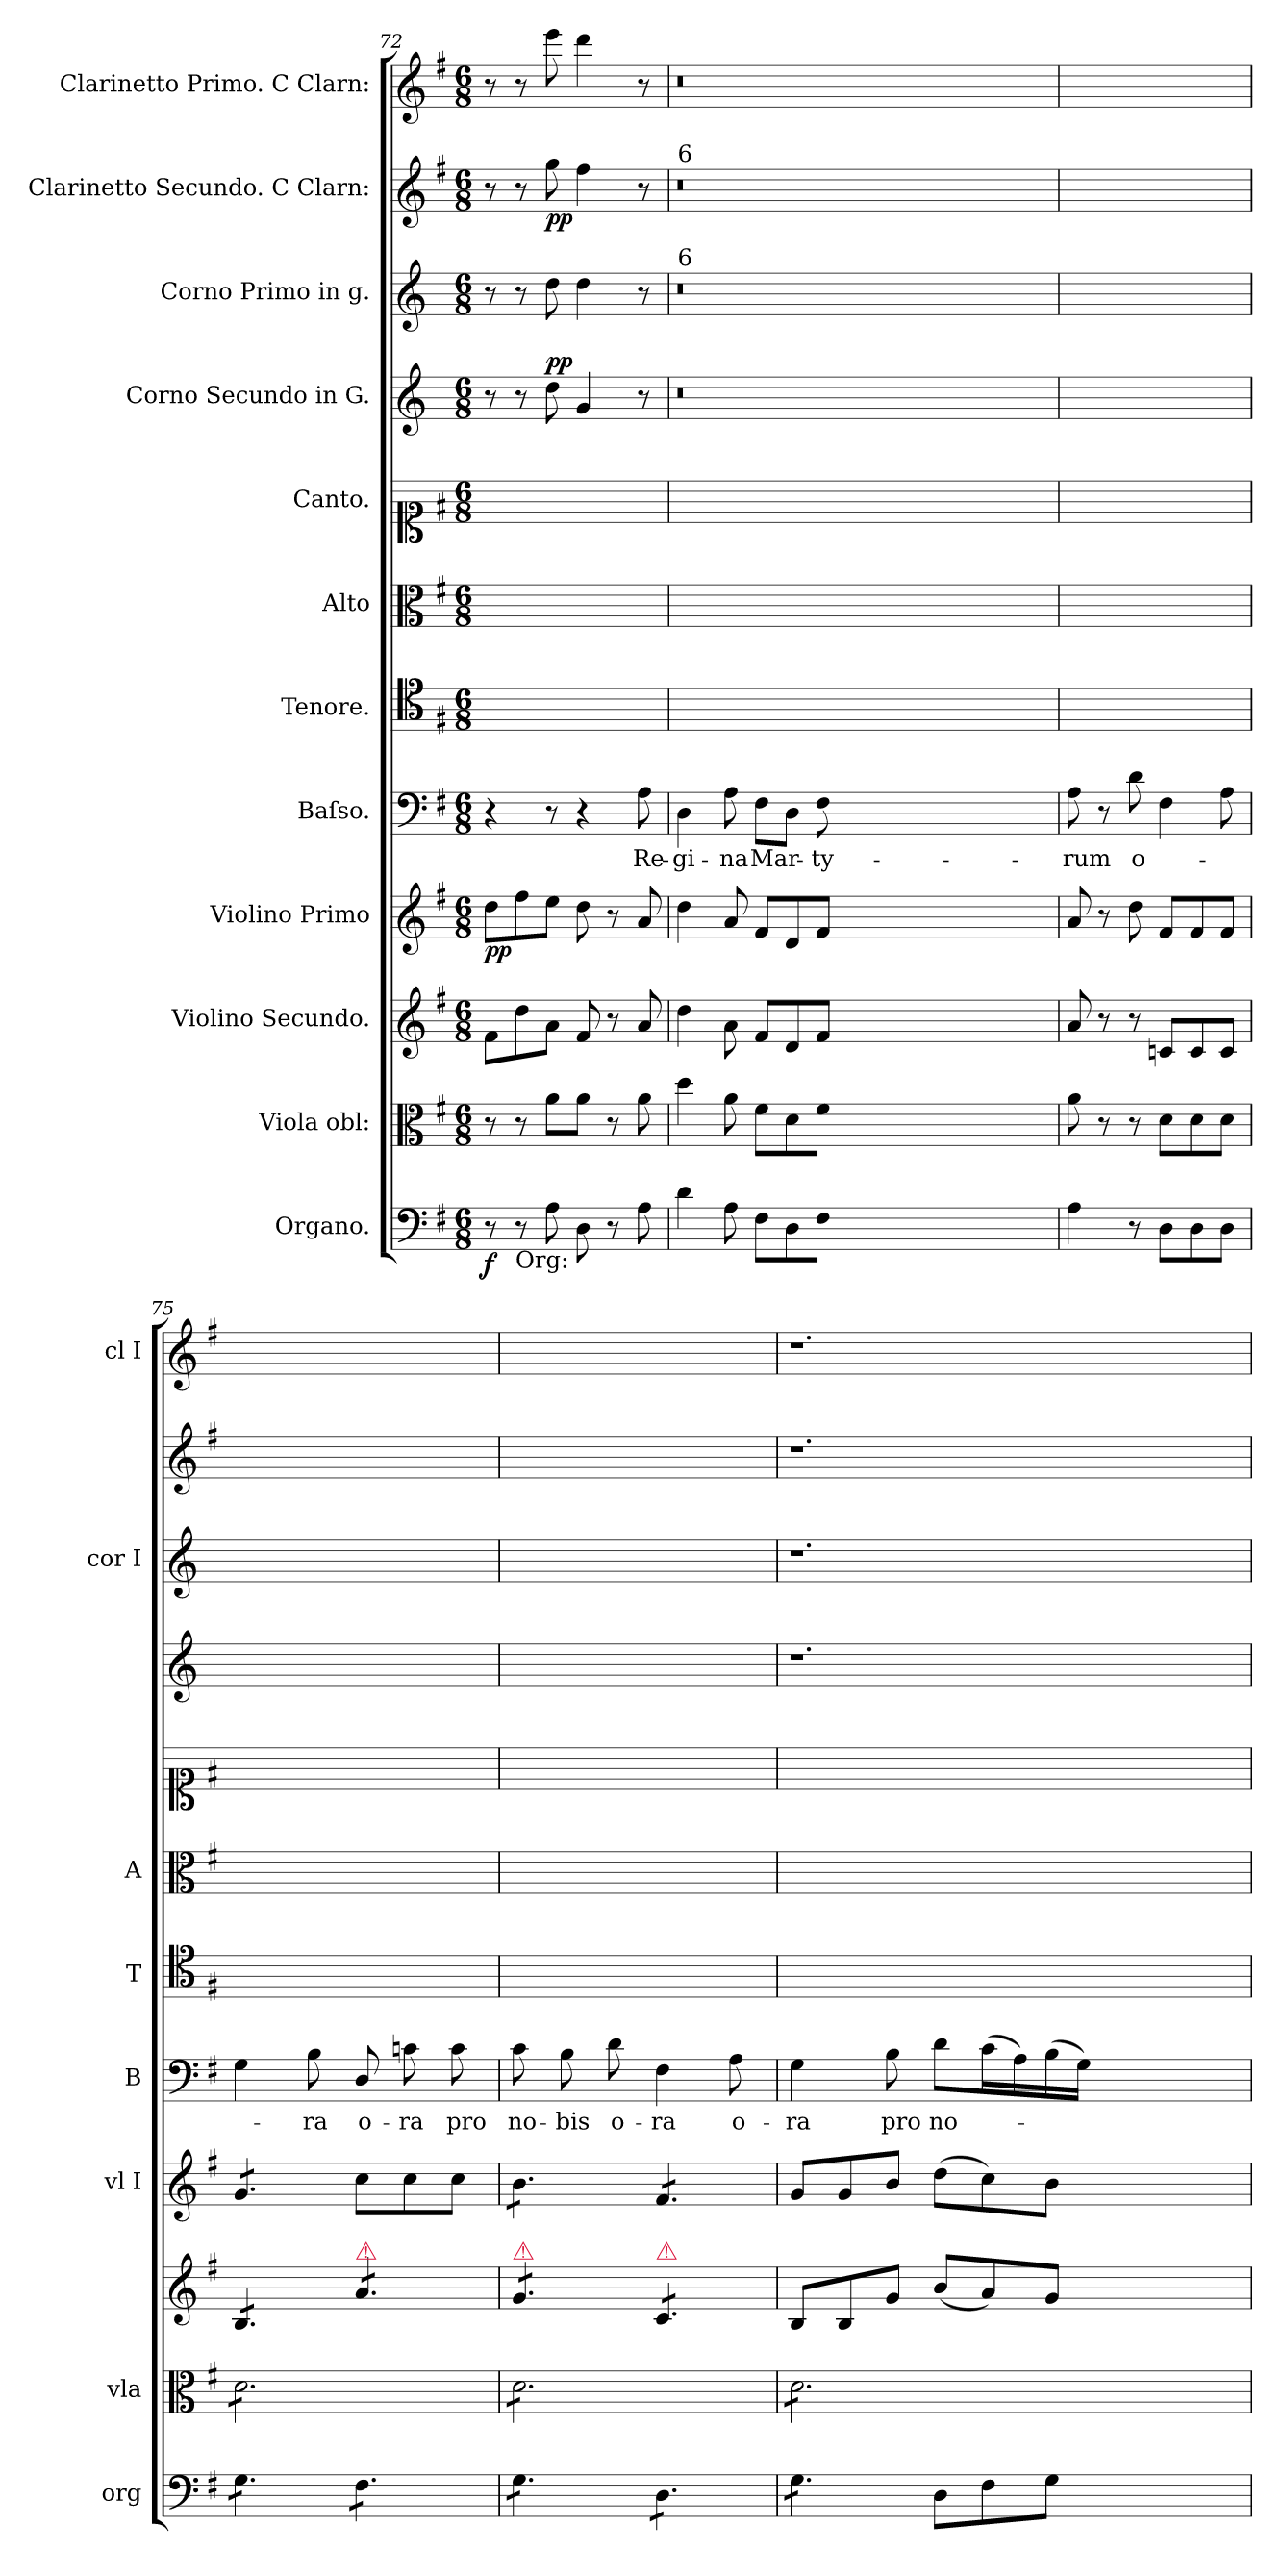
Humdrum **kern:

**kern	**dynam	**kern	**dynam	**kern	**dynam	**kern	**dynam	**kern	**text	**dynam	**kern	**kern	**kern	**kern	**dynam	**kern	**dynam	**kern	**dynam	**kern
*part12	*part12	*part11	*part11	*part10	*part10	*part9	*part9	*part8	*part8	*part8	*part7	*part6	*part5	*part4	*part4	*part3	*part3	*part2	*part2	*part1
*staff12	*staff12	*staff11	*staff11	*staff10	*staff10	*staff9	*staff9	*staff8	*staff8	*staff8	*staff7	*staff6	*staff5	*staff4	*staff4	*staff3	*staff3	*staff2	*staff2	*staff1
*I"Organo.	*	*I"Viola obl:	*	*I"Violino Secundo.	*	*I"Violino Primo	*	*I"Baſso.	*	*	*I"Tenore.	*I"Alto	*I"Canto.	*I"Corno Secundo in G.	*	*I"Corno Primo in g.	*	*I"Clarinetto Secundo. C Clarn:	*	*I"Clarinetto Primo. C Clarn:
*I'org	*	*I'vla	*	*	*	*I'vl I	*	*I'B	*	*	*I'T	*I'A	*	*	*	*I'cor I	*	*	*	*I'cl I
*clefF4	*	*clefC3	*	*clefG2	*	*clefG2	*	*clefF4	*	*	*clefC4	*clefC3	*clefC1	*clefG2	*	*clefG2	*	*clefG2	*	*clefG2
*	*	*	*	*	*	*	*	*	*	*	*	*	*	*ITrd3c5	*	*ITrd3c5	*	*	*	*
*k[f#]	*	*k[f#]	*	*k[f#]	*	*k[f#]	*	*k[f#]	*	*	*k[f#]	*k[f#]	*k[f#]	*k[f#]	*	*k[f#]	*	*k[f#]	*	*k[f#]
*G:	*	*G:	*	*G:	*	*G:	*	*G:	*	*	*G:	*G:	*G:	*G:	*	*G:	*	*G:	*	*G:
*M6/8	*	*M6/8	*	*M6/8	*	*M6/8	*	*M6/8	*	*	*M6/8	*M6/8	*M6/8	*M6/8	*	*M6/8	*	*M6/8	*	*M6/8
=72	=72	=72	=72	=72	=72	=72	=72	=72	=72	=72	=72	=72	=72	=72	=72	=72	=72	=72	=72	=72
!	!LO:DY:b	!	!	!	!	!	!	!	!	!	!	!	!	!	!	!	!	!	!	!
8r	f	8r	.	8f#/L	.	8dd\L	pp	4r	.	.	2.ryy	2.ryy	2.ryy	8r	.	8r	.	8r	.	8r
!LO:TX:b:t=Org&colon;	!	!	!	!	!	!	!	!	!	!	!	!	!	!	!	!	!	!	!	!
8r	.	8r	.	8dd\	.	8ff#\	.	.	.	.	.	.	.	8r	.	8r	.	8r	.	8r
!	!	!	!	!	!	!	!	!	!	!	!	!	!	!	!LO:DY:a	!	!LO:DY:a	!	!LO:DY:b	!
8A\	.	8a\L	.	8a\J	.	8ee\J	.	8r	.	.	.	.	.	8a\	pp.	8a\	pp&colon;	8gg\	pp.	8eee\
8D\	.	8a\J	.	8f#/	.	8dd\	.	4r	.	.	.	.	.	4d/	.	4a\	.	4ff#\	.	4ddd\
8r	.	8r	.	8r	.	8r	.	.	.	.	.	.	.	.	.	.	.	.	.	.
!	!LO:DY:b	!	!LO:DY:b	!	!LO:DY:b	!	!LO:DY:b	!	!	!LO:DY:a	!	!	!	!	!	!	!	!	!	!
8A\	fort	8a\	fort	8a/	forto	8a	forto	8A\	Re-	fort	.	.	.	8r	.	8r	.	8r	.	8r
=73	=73	=73	=73	=73	=73	=73	=73	=73	=73	=73	=73	=73	=73	=73	=73	=73	=73	=73	=73	=73
!	!	!	!	!	!	!	!	!	!	!	!	!	!	!	!	!	!	!LO:TX:a:t=6	!	!
!	!	!	!	!	!	!	!	!	!	!	!	!	!	!	!	!LO:TX:a:t=6	!	!	!	!
4d\	.	4dd\	.	4dd\	.	4dd\	.	4D\	-gi-	.	2.ryy	2.ryy	2.ryy	0.r	.	0.r	.	0.r	.	0.r
8A\	.	8a\	.	8a\	.	8a/	.	8A\	-na	.	.	.	.	.	.	.	.	.	.	.
8F#\L	.	8f#\L	.	8f#/L	.	8f#/L	.	8F#\L	Mar-	.	.	.	.	.	.	.	.	.	.	.
8D\	.	8d\	.	8d/	.	8d/	.	8D\J	.	.	.	.	.	.	.	.	.	.	.	.
8F#\J	.	8f#\J	.	8f#/J	.	8f#/J	.	8F#\	-ty-	.	.	.	.	.	.	.	.	.	.	.
0ryy	.	0ryy	.	0ryy	.	0ryy	.	0ryy	.	.	0ryy	0ryy	0ryy	.	.	.	.	.	.	.
4ryy	.	4ryy	.	4ryy	.	4ryy	.	4ryy	.	.	4ryy	4ryy	4ryy	.	.	.	.	.	.	.
=74	=74	=74	=74	=74	=74	=74	=74	=74	=74	=74	=74	=74	=74	=74	=74	=74	=74	=74	=74	=74
4A\	.	8a	.	8a/	.	8a	.	8A\	-rum	.	2.ryy	2.ryy	2.ryy	2.ryy	.	2.ryy	.	2.ryy	.	2.ryy
.	.	8r	.	8r	.	8r	.	8r	.	.	.	.	.	.	.	.	.	.	.	.
!	!	!	!	!	!	!	!LO:DY:b	!	!	!	!	!	!	!	!	!	!	!	!	!
8r	.	8r	.	8r	.	8dd\	pia	8d\	o-	.	.	.	.	.	.	.	.	.	.	.
!	!LO:DY:b	!	!LO:DY:b	!	!LO:DY:a	!	!	!	!	!	!	!	!	!	!	!	!	!	!	!
8D\L	piano	8d\L	pia	8cn/L	piano	8f#/L	.	4F#\	.	.	.	.	.	.	.	.	.	.	.	.
8D\	.	8d\	.	8c/	.	8f#/	.	.	.	.	.	.	.	.	.	.	.	.	.	.
8D\J	.	8d\J	.	8c/J	.	8f#/J	.	8A\	.	.	.	.	.	.	.	.	.	.	.	.
=75	=75	=75	=75	=75	=75	=75	=75	=75	=75	=75	=75	=75	=75	=75	=75	=75	=75	=75	=75	=75
!	!	!	!	!	!	!LO:TX:a:color=crimson:t=⚠	!	!	!	!	!	!	!	!	!	!	!	!	!	!
!	!	!	!	!LO:TX:a:color=crimson:t=⚠	!	!	!	!	!	!	!	!	!	!	!	!	!	!	!	!
*tremolo	*	*	*	*	*	*	*	*	*	*	*	*	*	*	*	*	*	*	*	*
*	*	*tremolo	*	*	*	*	*	*	*	*	*	*	*	*	*	*	*	*	*	*
*	*	*	*	*tremolo	*	*	*	*	*	*	*	*	*	*	*	*	*	*	*	*
*	*	*	*	*	*	*tremolo	*	*	*	*	*	*	*	*	*	*	*	*	*	*
8G\L	.	8d\L	.	8B/L	.	8g/L	.	4G\	.	.	2.ryy	2.ryy	2.ryy	2.ryy	.	2.ryy	.	2.ryy	.	2.ryy
8G\	.	8d\	.	8B/	.	8g/	.	.	.	.	.	.	.	.	.	.	.	.	.	.
8G\J	.	8d\	.	8B/J	.	8g/J	.	8B\	-ra	.	.	.	.	.	.	.	.	.	.	.
*	*	*	*	*	*	*Xtremolo	*	*	*	*	*	*	*	*	*	*	*	*	*	*
!	!	!	!	!LO:TX:a:color=crimson:t=⚠	!	!	!	!	!	!	!	!	!	!	!	!	!	!	!	!
8F#\L	.	8d\	.	8a/L	.	8ccL	.	8D/	o-	.	.	.	.	.	.	.	.	.	.	.
8F#\	.	8d\	.	8a/	.	8cc	.	8cn\	-ra	.	.	.	.	.	.	.	.	.	.	.
8F#\J	.	8d\J	.	8a/J	.	8ccJ	.	8c\	pro	.	.	.	.	.	.	.	.	.	.	.
=76	=76	=76	=76	=76	=76	=76	=76	=76	=76	=76	=76	=76	=76	=76	=76	=76	=76	=76	=76	=76
!	!	!	!	!LO:TX:a:color=crimson:t=⚠	!	!	!	!	!	!	!	!	!	!	!	!	!	!	!	!
*	*	*	*	*	*	*tremolo	*	*	*	*	*	*	*	*	*	*	*	*	*	*
8G\L	.	8d\L	.	8g/L	.	8bL	.	8c\	no-	.	2.ryy	2.ryy	2.ryy	2.ryy	.	2.ryy	.	2.ryy	.	2.ryy
8G\	.	8d\	.	8g/	.	8b	.	8B\	-bis	.	.	.	.	.	.	.	.	.	.	.
8G\J	.	8d\	.	8g/J	.	8bJ	.	8d\	o-	.	.	.	.	.	.	.	.	.	.	.
!	!	!	!	!LO:TX:a:color=crimson:t=⚠	!	!	!	!	!	!	!	!	!	!	!	!	!	!	!	!
8D\L	.	8d\	.	8c/L	.	8f#L	.	4F#\	-ra	.	.	.	.	.	.	.	.	.	.	.
8D\	.	8d\	.	8c/	.	8f#	.	.	.	.	.	.	.	.	.	.	.	.	.	.
8D\J	.	8d\J	.	8c/J	.	8f#J	.	8A\	o-	.	.	.	.	.	.	.	.	.	.	.
*	*	*	*	*	*	*Xtremolo	*	*	*	*	*	*	*	*	*	*	*	*	*	*
*	*	*	*	*Xtremolo	*	*	*	*	*	*	*	*	*	*	*	*	*	*	*	*
=77	=77	=77	=77	=77	=77	=77	=77	=77	=77	=77	=77	=77	=77	=77	=77	=77	=77	=77	=77	=77
8G\L	.	8d\L	.	8B/L	.	8gL	.	4G\	-ra	.	2.ryy	2.ryy	2.ryy	1.r	.	1.r	.	1.r	.	1.r
8G\	.	8d\	.	8B/	.	8g	.	.	.	.	.	.	.	.	.	.	.	.	.	.
8G\J	.	8d\	.	8g/J	.	8bJ	.	8B\	pro	.	.	.	.	.	.	.	.	.	.	.
*Xtremolo	*	*	*	*	*	*	*	*	*	*	*	*	*	*	*	*	*	*	*	*
8D\L	.	8d\	.	(8b/L	.	(8ddL	.	8d\L	no-	.	.	.	.	.	.	.	.	.	.	.
8F#\	.	8d\	.	8a/)	.	8cc)	.	(16c\L	.	.	.	.	.	.	.	.	.	.	.	.
.	.	.	.	.	.	.	.	16A\)	.	.	.	.	.	.	.	.	.	.	.	.
8G\J	.	8d\J	.	8g/J	.	8bJ	.	(16B\	.	.	.	.	.	.	.	.	.	.	.	.
*	*	*Xtremolo	*	*	*	*	*	*	*	*	*	*	*	*	*	*	*	*	*	*
.	.	.	.	.	.	.	.	16G\JJ)	.	.	.	.	.	.	.	.	.	.	.	.
2.ryy	.	2.ryy	.	2.ryy	.	2.ryy	.	2.ryy	.	.	2.ryy	2.ryy	2.ryy	.	.	.	.	.	.	.
=	=	=	=	=	=	=	=	=	=	=	=	=	=	=	=	=	=	=	=	=
*-	*-	*-	*-	*-	*-	*-	*-	*-	*-	*-	*-	*-	*-	*-	*-	*-	*-	*-	*-	*-
